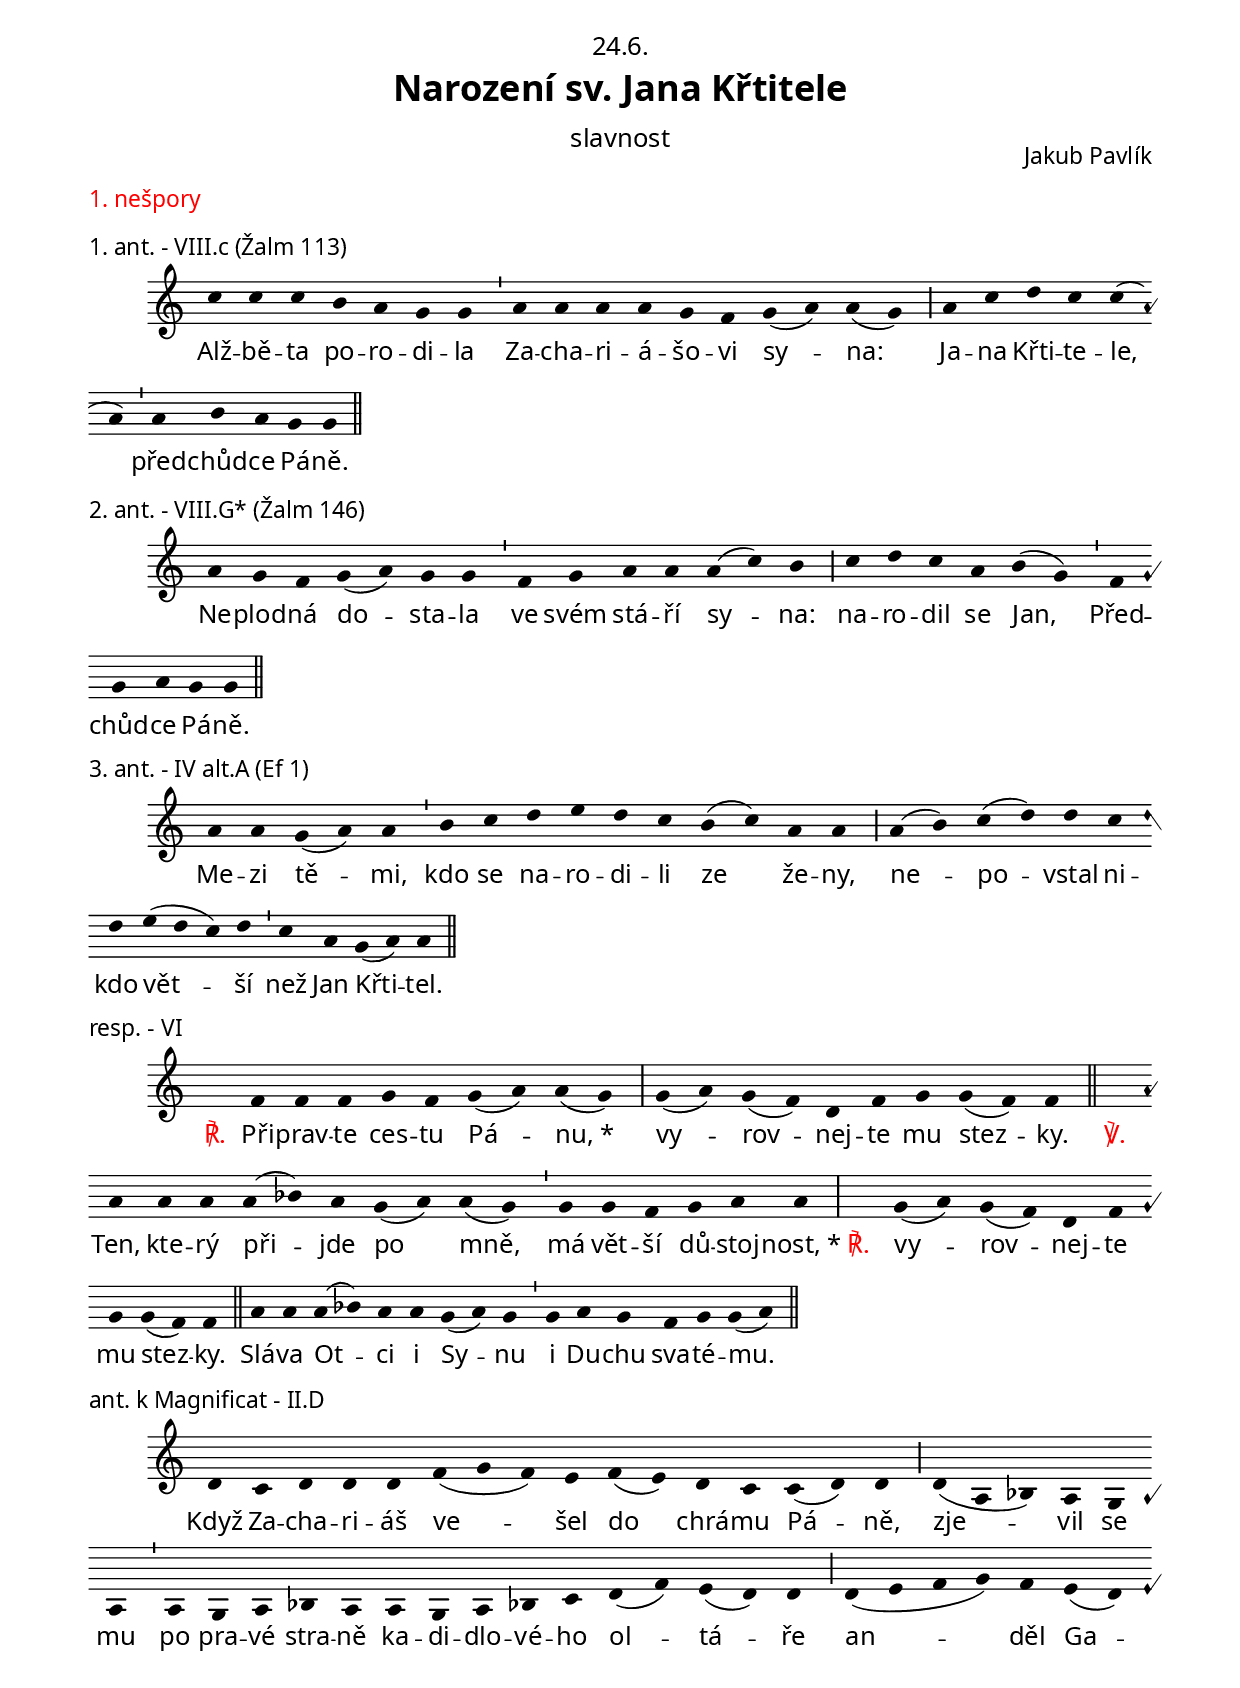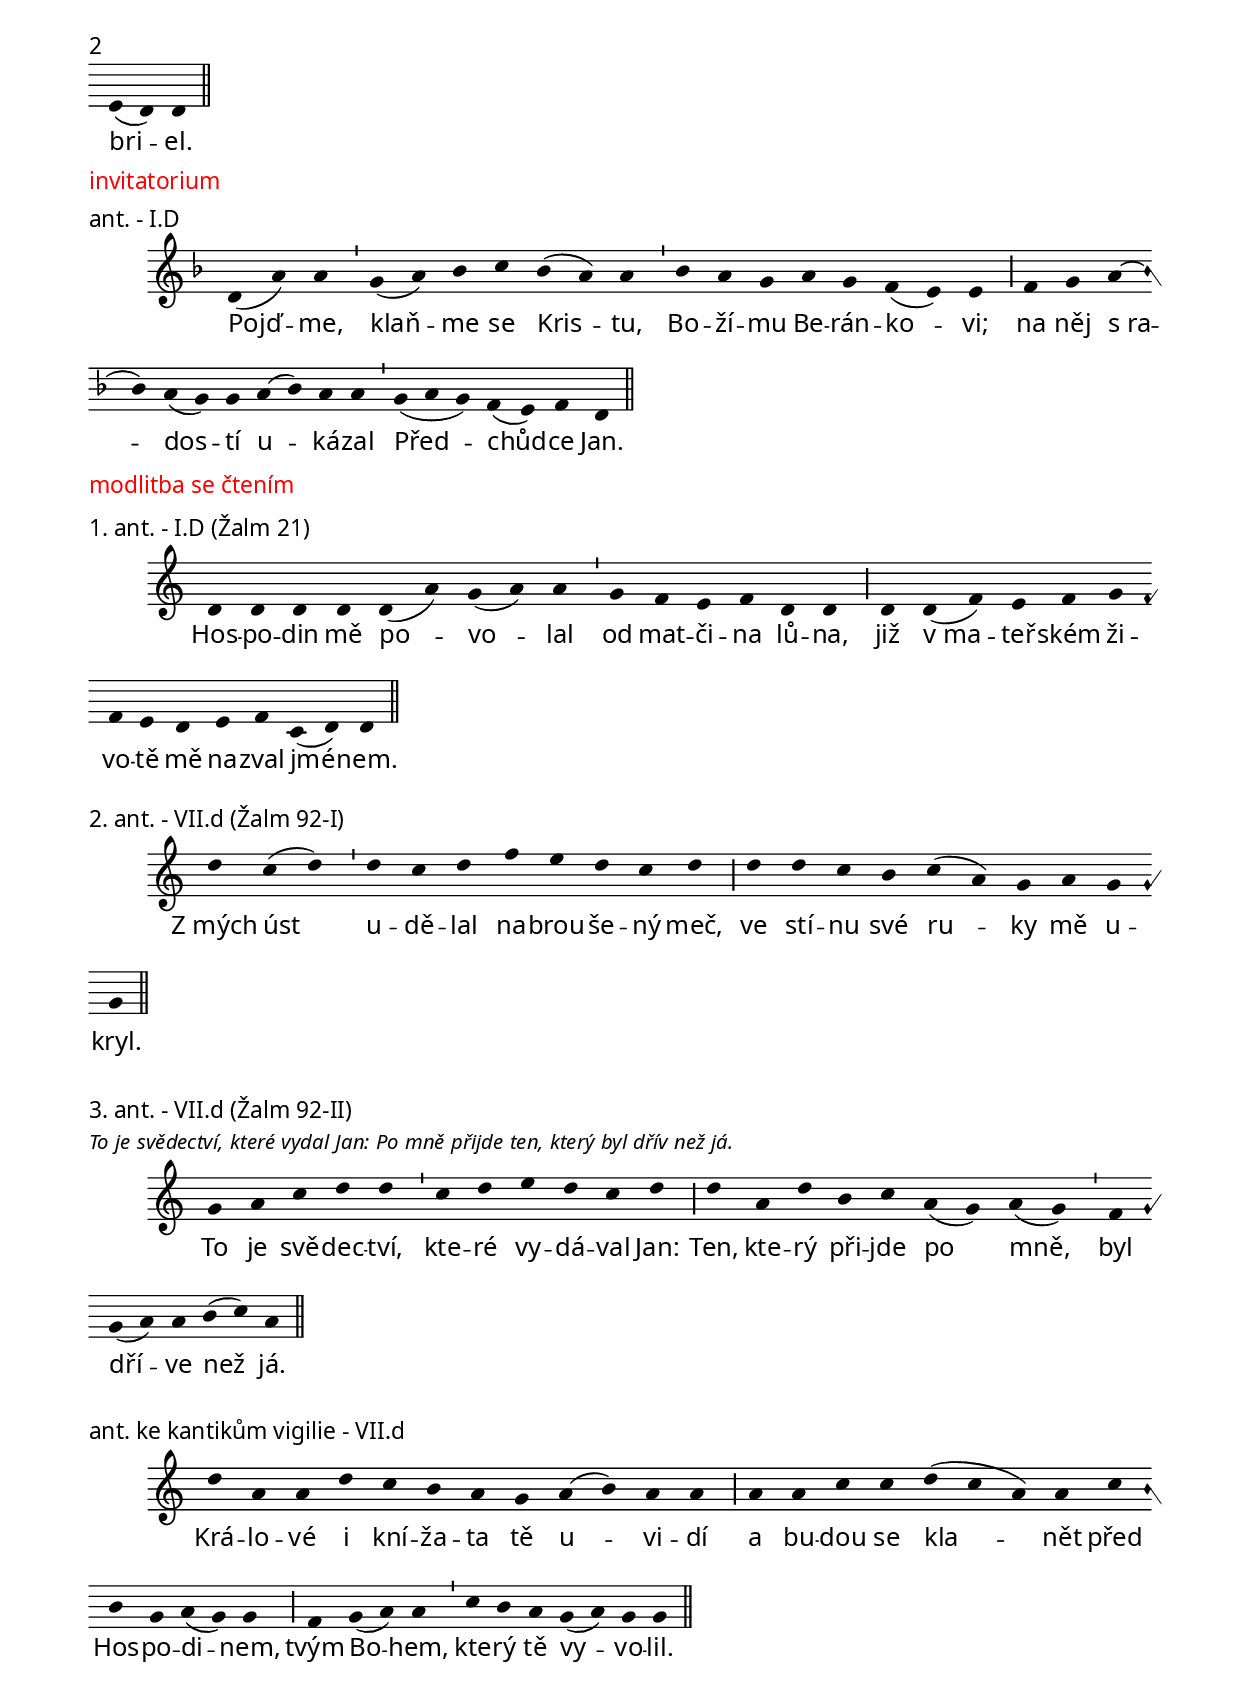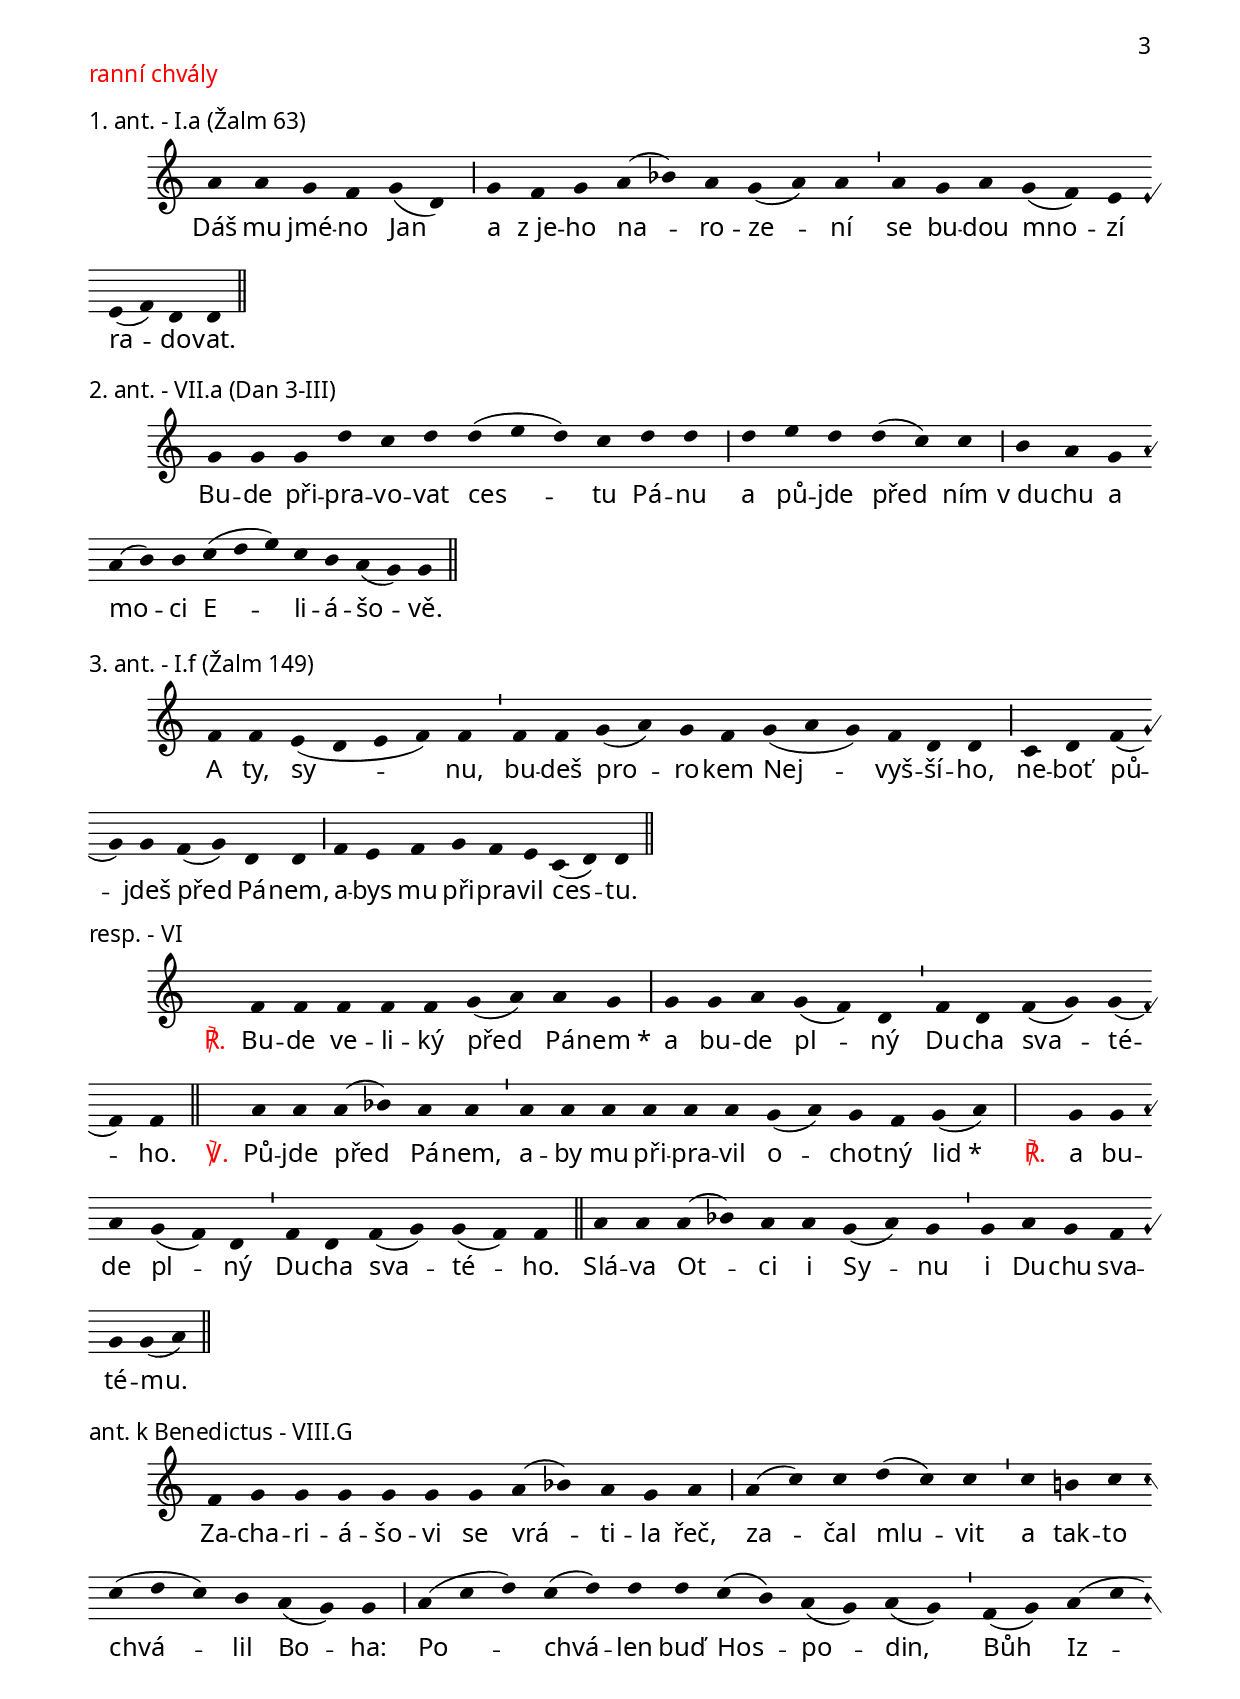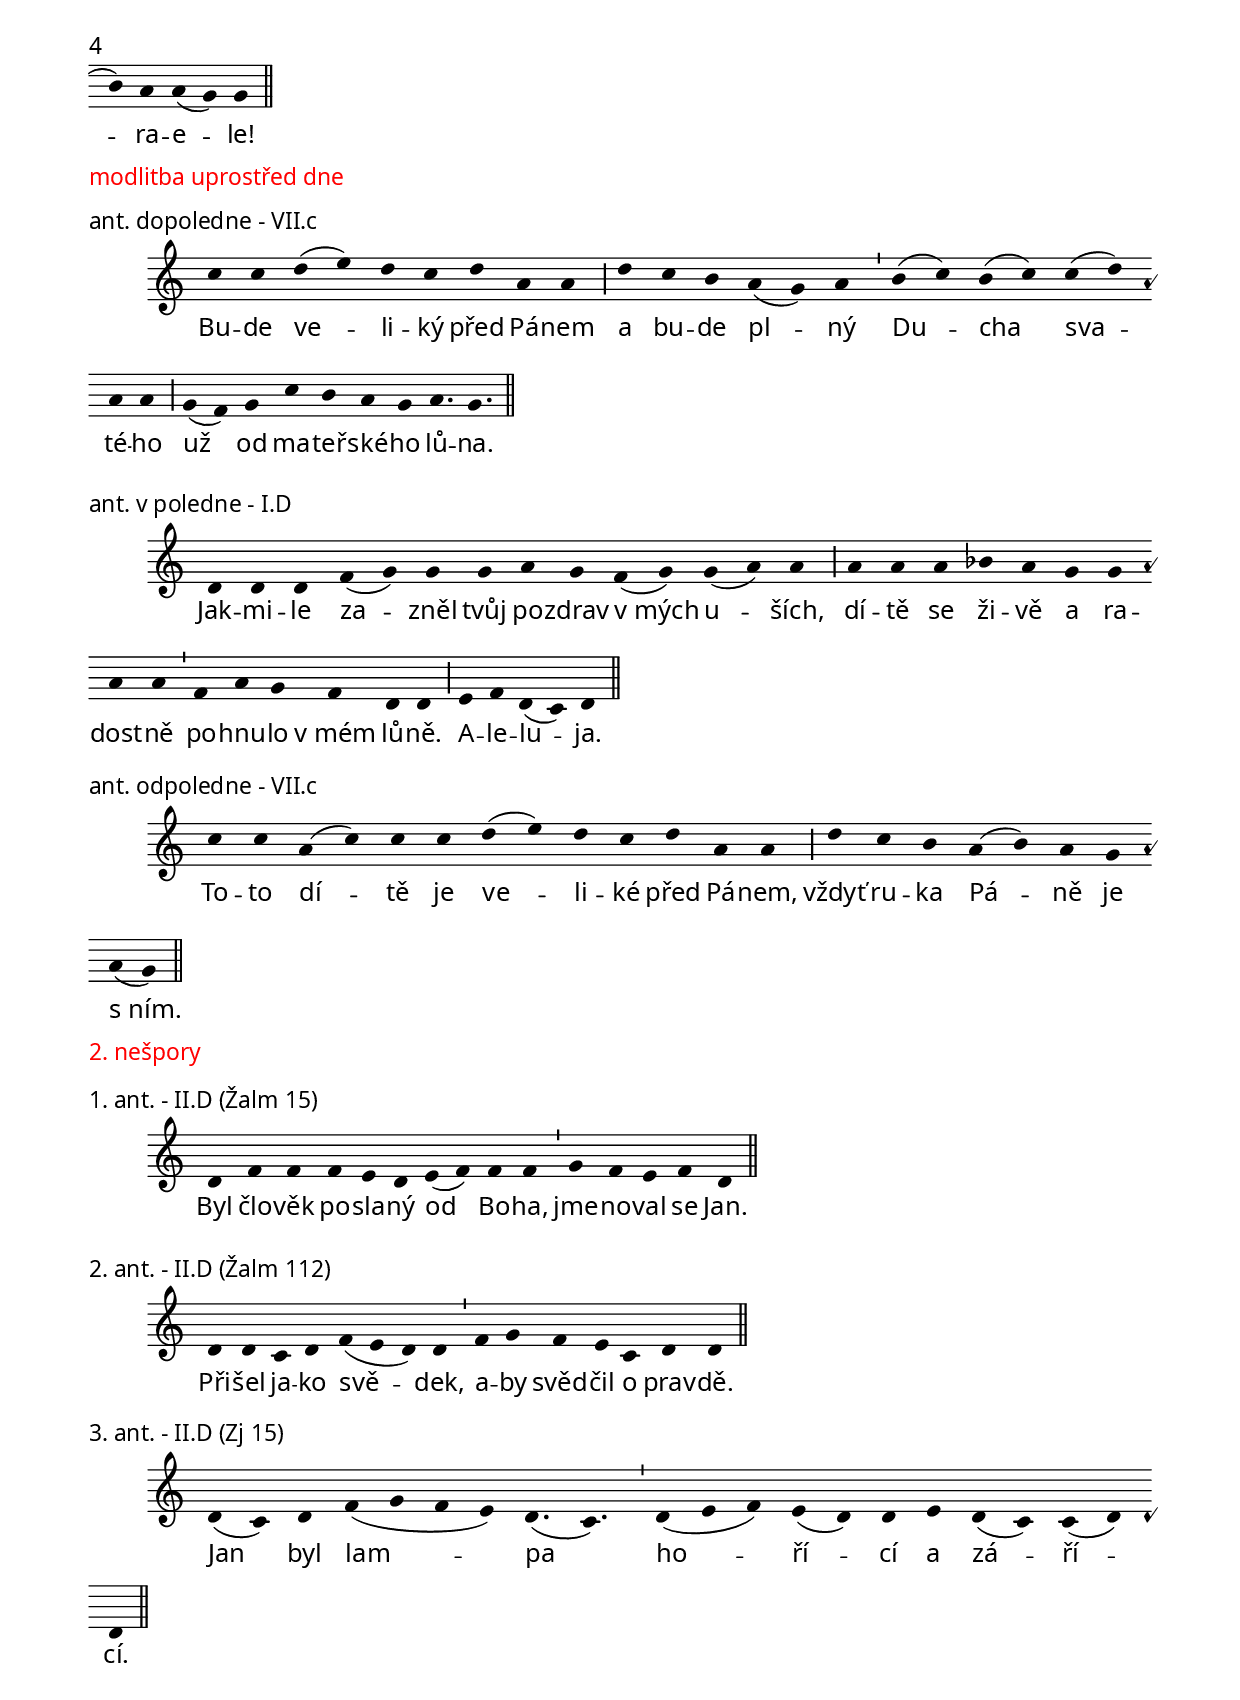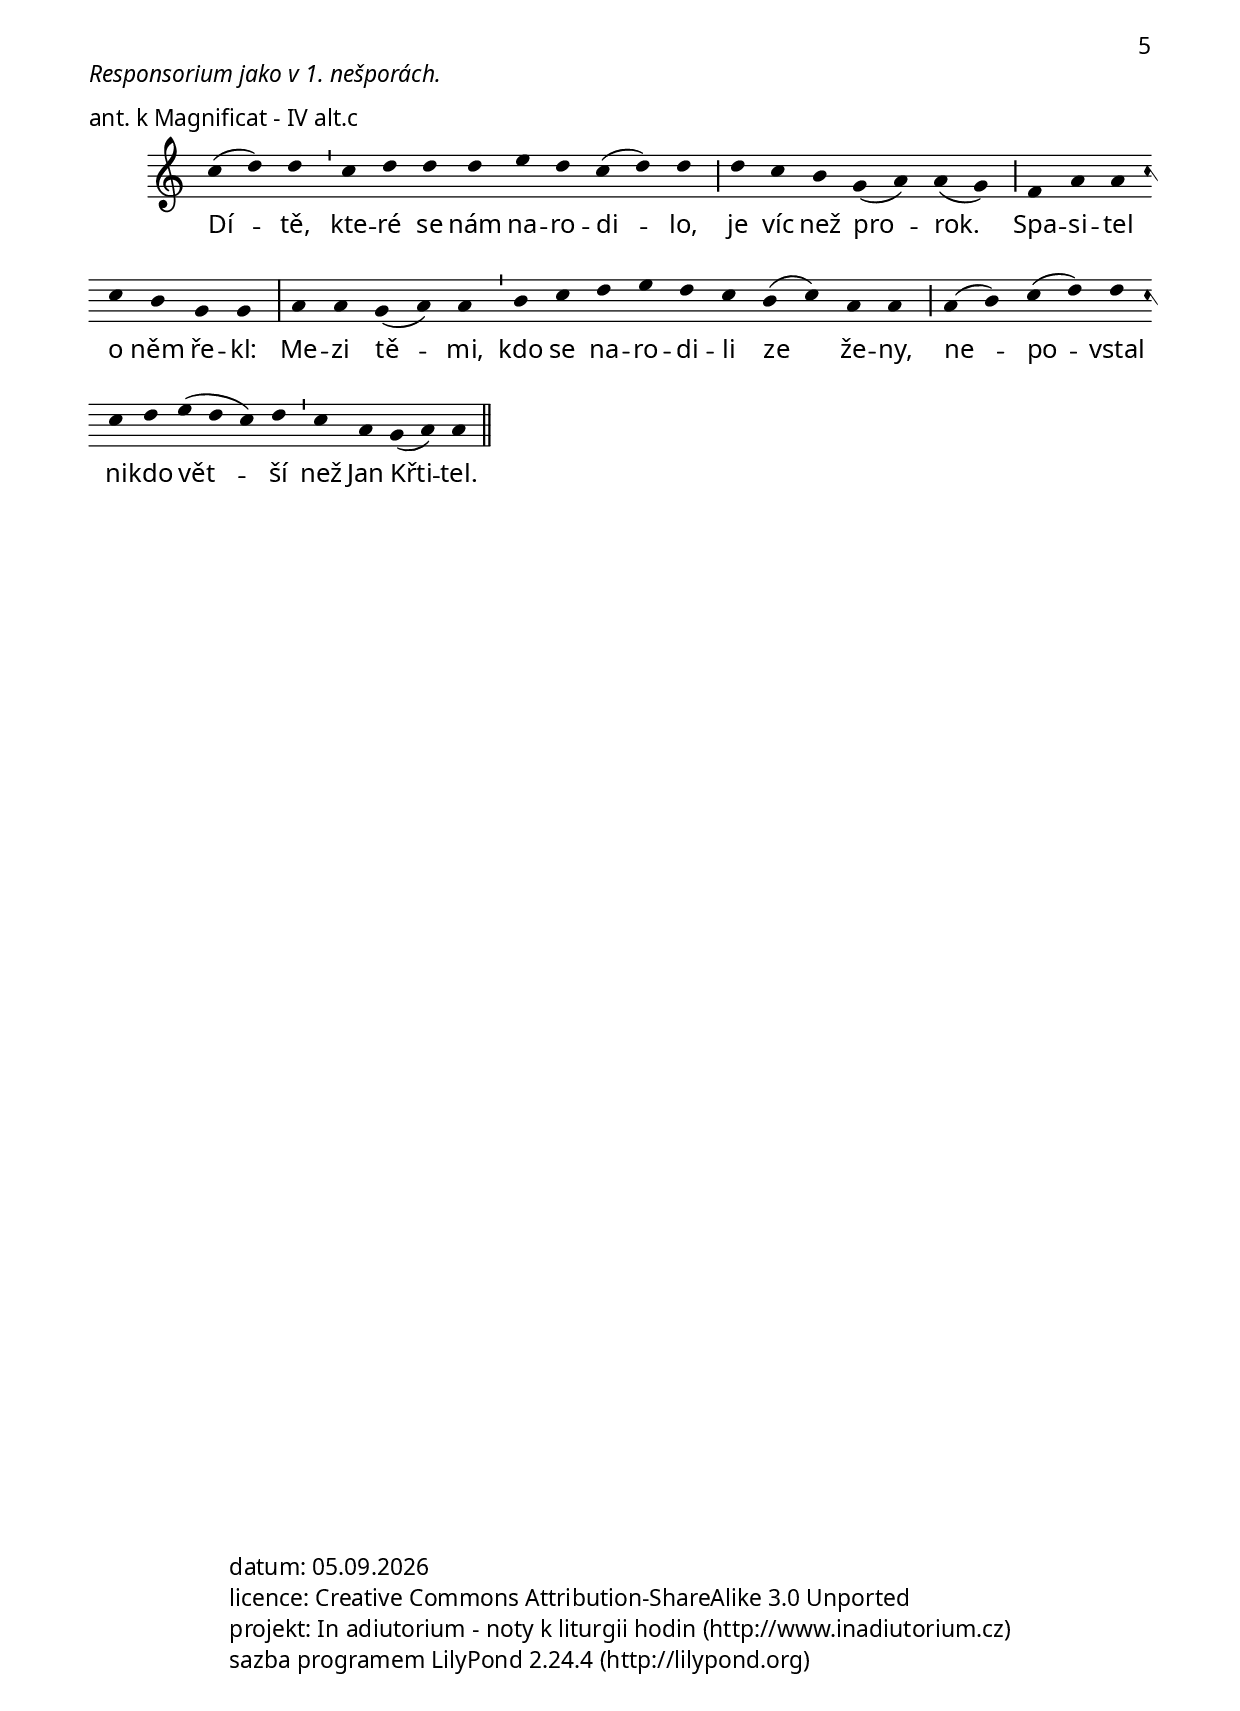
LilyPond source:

\version "2.15.37"

\include "../spolecne.ly"
\include "../dilyresponsorii.ly"

\header {
  title = \markup\titleSvatek
            "Narození sv. Jana Křtitele"
            slavnost
            24.6.
  composer = "Jakub Pavlík"
}



\markup {\nadpisHodinka {"1. nešpory"}}

\score {
  \relative c'' {
    \choralniRezim
    c4 c c b a g g \barMin
    a a a a g f g( a) a( g) \barMaior
    a c d c c( a) \barMin
    a b a g g \barFinalis
  }
  \addlyrics {
    Alž -- bě -- ta po -- ro -- di -- la
    Za -- cha -- ri -- á -- šo -- vi sy -- na:
    Ja -- na Křti -- te -- le,
    před -- chůd -- ce Pá -- ně.
  }
  \header {
    quid = "1. ant."
    modus = "VIII"
    differentia = "c"
    psalmus = "Žalm 113"
    id = "1ne-a1"
    piece = \markup {\sestavTitulek}
  }
}

\score {
  \relative c'' {
    \choralniRezim
    a4 g f g( a) g g \barMin
    f g a a a( c) b \barMaior
    c d c a b( g) \barMin
    f g a g g \barFinalis
  }
  \addlyrics {
    Ne -- plod -- ná do -- sta -- la
    ve svém stá -- ří sy -- na:
    na -- ro -- dil se Jan,
    Před -- chůd -- ce Pá -- ně.
  }
  \header {
    quid = "2. ant."
    modus = "VIII"
    differentia = "G*"
    psalmus = "Žalm 146"
    id = "1ne-a2"
    piece = \markup {\sestavTitulek}
  }
}

\score {
  \relative c'' {
    \choralniRezim
    a4 a g( a) a \barMin
    b c d e d c b( c) a a \barMaior
    a( b) c( d) d c d e( d c) d \barMin
    c a g( a) a \barFinalis
  }
  \addlyrics {
    Me -- zi tě -- mi,
    kdo se na -- ro -- di -- li ze že -- ny,
    ne -- po -- vstal ni -- kdo vět -- ší
    než Jan Křti -- tel.
  }
  \header {
    quid = "3. ant."
    modus = "IV alt"
    differentia = "A"
    psalmus = "Ef 1"
    id = "1ne-a3"
    piece = \markup {\sestavTitulek}
  }
}

\score {
  \relative c' {
    \choralniRezim

    % R
    \neviditelna f
    f4 f f g f g( a) a( g) \barMax
    g( a) g( f) d f g g( f) f \barFinalis
    % V
    \neviditelna a
    a4 a a a( bes) a g( a) a( g) \barMin g g f g a a \barMax
    % R
    \neviditelna a
    g( a) g( f) d f g g( f) f \barFinalis
    % Slava
    \respVIdoxologie \barFinalis
  }
  \addlyrics {
    \Response Při -- prav -- te ces -- tu Pá -- nu,_*
    vy -- rov -- nej -- te mu stez -- ky.
    \Verse Ten, kte -- rý při -- jde po mně, má vět -- ší dů -- stoj -- nost,_*
    \Response vy -- rov -- nej -- te mu stez -- ky.
    \textRespDoxologie
  }
  \header {
    quid = "resp."
    modus = "VI"
    id = "1ne-resp"
    piece = \markup {\sestavTitulekResp}
  }
}

\score {
  \relative c' {
    \choralniRezim
    d4 c d d d f( g f) e f( e) d c c( d) d \barMaior
    d( a bes) a g a \barMin
    a g a bes a a g a bes c d( f) e( d) d \barMaior
    d( e f g) f e( d) e( d) d \barFinalis
  }
  \addlyrics {
    Když Za -- cha -- ri -- áš ve -- šel do chrá -- mu Pá -- ně,
    zje -- vil se mu
    po pra -- vé stra -- ně ka -- di -- dlo -- vé -- ho ol -- tá -- ře
    an -- děl Ga -- bri -- el.
  }
  \header {
    quid = "ant. k Magnificat"
    modus = "II"
    differentia = "D"
    psalmus = ""
    id = "1ne-amag"
    piece = \markup {\sestavTitulekBezZalmu}
  }
}

\markup {\nadpisHodinka {"invitatorium"}}

\score {
  \relative c' {
    \choralniRezim
    \key f \major
    d4( a') a \barMin g( a) bes c bes( a) a \barMin
    bes a g a g f( e) e \barMaior
    f g a( bes) a( g) g a( bes) a a \barMin
    g( a g) f( e) f d \barFinalis
  }
  \addlyrics {
    Pojď -- me, klaň -- me se Kris -- tu,
    Bo -- ží -- mu Be -- rán -- ko -- vi;
    na něj s_ra -- dos -- tí u -- ká -- zal
    Před -- chůd -- ce Jan.
  }
  \header {
    quid = "ant."
    modus = "I"
    differentia = "D"
    psalmus = ""
    id = "invit"
    piece = \markup {\sestavTitulekBezZalmu}
  }
}

\markup {\nadpisHodinka {"modlitba se čtením"}}

\score {
  \relative c' {
    \choralniRezim
    d4 d d d d( a') g( a) a \barMin
    g f e f d d \barMaior
    d d( f) e f g f e d e f c( d) d \barFinalis
  }
  \addlyrics {
    Hos -- po -- din mě po -- vo -- lal
    od mat -- či -- na lů -- na,
    již v_ma -- teř -- ském ži -- vo -- tě mě na -- zval jmé -- nem.
  }
  \header {
    quid = "1. ant."
    modus = "I"
    differentia = "D"
    psalmus = "Žalm 21"
    id = "mc-a1"
    piece = \markup {\sestavTitulek}
  }
}

\score {
  \relative c'' {
    \choralniRezim
    d4 c( d) \barMin
    d c d f e d c d \barMaior
    d d c b c( a) g a g g \barFinalis
  }
  \addlyrics {
    Z_mých úst
    u -- dě -- lal na -- brou -- še -- ný meč,
    ve stí -- nu své ru -- ky mě u -- kryl.
  }
  \header {
    quid = "2. ant."
    modus = "VII"
    differentia = "d"
    psalmus = "Žalm 92-I"
    id = "mc-a2"
    piece = \markup {\sestavTitulek}
  }
}

\score {
  \relative c'' {
    \choralniRezim
    g4 a c d d \barMin
    c d e d c d \barMaior
    d a d b c a( g) a( g) \barMin
    f g( a) a b( c) a \barFinalis
  }
  \addlyrics {
    To je svě -- dec -- tví,
    kte -- ré vy -- dá -- val Jan:
    Ten, kte -- rý při -- jde po mně,
    byl dří -- ve než já.
  }
  \header {
    textus_approbatus = "To je svědectví, které vydal Jan:
    Po mně přijde ten, který byl dřív než já."
    % v latinském breviáři je text obou antifon shodný,
    % v DMC je přeložený pokaždé jinak
    quid = "3. ant."
    modus = "VII"
    differentia = "d"
    psalmus = "Žalm 92-II"
    fial = "antifony/advent_tyden3.ly#pa-amag"
    id = "mc-a3"
    piece = \markup {\sestavTitulek}
  }
}

\score {
  \relative c'' {
    \choralniRezim
    d4 a a d c b a g a( b) a a \barMaior
    a a c c d( c a) a c b g a( g) g \barMaior
    f g( a) a \barMin c b a g( a) g g \barFinalis
  }
  \addlyrics {
    Krá -- lo -- vé i kní -- ža -- ta tě u -- vi -- dí
    a bu -- dou se kla -- nět před Hos -- po -- di -- nem,
    tvým Bo -- hem, kte -- rý tě vy -- vo -- lil.
  }
  \header {
    quid = "ant. ke kantikům vigilie"
    modus = "VII"
    differentia = "d"
    psalmus = ""
    id = "mc-avig"
    piece = \markup {\sestavTitulekBezZalmu}
  }
}

\markup {\nadpisHodinka {"ranní chvály"}}

\score {
  \relative c'' {
    \choralniRezim
    a4 a g f g( d) \barMaior
    g f g a( bes) a g( a) a \barMin
    a g a g( f) e e( f) d d \barFinalis
  }
  \addlyrics {
    Dáš mu jmé -- no Jan
    a z_je -- ho na -- ro -- ze -- ní
    se bu -- dou mno -- zí ra -- do -- vat.
  }
  \header {
    quid = "1. ant."
    modus = "I"
    differentia = "a"
    psalmus = "Žalm 63"
    id = "rch-a1"
    piece = \markup {\sestavTitulek}
  }
}

\score {
  \relative c'' {
    \choralniRezim
    g4 g g d' c d d( e d) c d d \barMaior
    d e d d( c) c \barMaior
    b a g a( b) b c( d e) c b a( g) g \barFinalis
  }
  \addlyrics {
    Bu -- de při -- pra -- vo -- vat ces -- tu Pá -- nu
    a pů -- jde před ním
    v_du -- chu a mo -- ci E -- li -- á -- šo -- vě.
  }
  \header {
    quid = "2. ant."
    modus = "VII"
    differentia = "a"
    psalmus = "Dan 3-III"
    id = "rch-a2"
    piece = \markup {\sestavTitulek}
  }
}

\score {
  \relative c' {
    \choralniRezim
    f4 f e( d e f) f \barMin
    f f g( a) g f g( a g) f d d \barMaior
    c d f( g) g f( g) d d \barMaior
    f e f g f e c( d) d \barFinalis
  }
  \addlyrics {
    A ty, sy -- nu,
    bu -- deš pro -- ro -- kem Nej -- vyš -- ší -- ho,
    ne -- boť pů -- jdeš před Pá -- nem,
    a -- bys mu při -- pra -- vil ces -- tu.
  }
  \header {
    quid = "3. ant."
    modus = "I"
    differentia = "f"
    psalmus = "Žalm 149"
    id = "rch-a3"
    piece = \markup {\sestavTitulek}
  }
}

\score {
  \relative c' {
    \choralniRezim

    % R
    \neviditelna f
    f4 f f f f g( a) a g \barMax
    g g a g( f) d \barMin f d f( g) g( f) f \barFinalis
    % V
    \neviditelna a
    a4 a a( bes) a a \barMin a a a a a a g( a) g f g( a) \barMax
    % R
    \neviditelna a
    g g a g( f) d \barMin f d f( g) g( f) f \barFinalis
    % Slava
    \respVIdoxologie \barFinalis
  }
  \addlyrics {
    \Response Bu -- de ve -- li -- ký před Pá -- nem_*
    a bu -- de pl -- ný Du -- cha sva -- té -- ho.
    \Verse Pů -- jde před Pá -- nem,
    a -- by mu při -- pra -- vil o -- chot -- ný lid_*
    \Response a bu -- de pl -- ný Du -- cha sva -- té -- ho.
    \textRespDoxologie
  }
  \header {
    quid = "resp."
    modus = "VI"
    id = "rch-resp"
    piece = \markup {\sestavTitulekResp}
  }
}

\score {
  \relative c' {
    \choralniRezim
    f4 g g g g g g a( bes) a g a \barMaior
    a( c) c d( c) c \barMin c b! c c( d c) b a( g) g \barMaior
    a( c d) c( d) d d c( b) a( g) a( g) \barMin
    f( g) a( c b) a a( g) g \barFinalis
  }
  \addlyrics {
    Za -- cha -- ri -- á -- šo -- vi se vrá -- ti -- la řeč,
    % a on
    za -- čal mlu -- vit a tak -- to chvá -- lil Bo -- ha:
    Po -- chvá -- len buď Hos -- po -- din,
    Bůh Iz -- ra -- e -- le!
  }
  \header {
    quid = "ant. k Benedictus"
    modus = "VIII"
    differentia = "G"
    psalmus = ""
    id = "rch-aben"
    piece = \markup {\sestavTitulekBezZalmu}
  }
}

\markup {\nadpisHodinka {"modlitba uprostřed dne"}}

\score {
  \relative c'' {
    \choralniRezim
    c4 c d( e) d c d a a \barMaior
    d c b a( g) a \barMin b( c) b( c) c( d) a a \barMaior
    g( f) g c b a g a4. g \barFinalis
  }
  \addlyrics {
    Bu -- de ve -- li -- ký před Pá -- nem
    a bu -- de pl -- ný Du -- cha sva -- té -- ho
    už od ma -- teř -- ské -- ho lů -- na.
  }
  \header {
    quid = "ant. dopoledne"
    modus = "VII"
    differentia = "c"
    psalmus = ""
    id = "tercie"
    piece = \markup {\sestavTitulekBezZalmu}
  }
}

\score {
  \relative c' {
    \choralniRezim
    d4 d d f( g) g g a g f( g) g( a) a \barMaior
    a a a bes a g g a a \barMin
    f a g f d d \barMaior

    e f d( c) d \barFinalis
  }
  \addlyrics {
    Jak -- mi -- le za -- zněl tvůj po -- zdrav v_mých u -- ších,
    dí -- tě se ži -- vě a ra -- dost -- ně
    po -- hnu -- lo v_mém lů -- ně.

    A -- le -- lu -- ja.
  }
  \header {
    quid = "ant. v poledne"
    modus = "I"
    differentia = "D"
    psalmus = ""
    fial = "antifony/advent_predvanocni_datum.ly#predvanocni-22-ben"
    id = "sexta"
    piece = \markup {\sestavTitulekBezZalmu}
  }
}

\score {
  \relative c'' {
    \choralniRezim
    c4 c a( c) c c d( e) d c d a a \barMaior
    d c b a( b) a g a( g) \barFinalis
  }
  \addlyrics {
    To -- to dí -- tě je ve -- li -- ké před Pá -- nem,
    vždyť ru -- ka Pá -- ně je s_ním.
  }
  \header {
    quid = "ant. odpoledne"
    modus = "VII"
    differentia = "c"
    psalmus = ""
    id = "nona"
    piece = \markup {\sestavTitulekBezZalmu}
  }
}

\markup {\nadpisHodinka {"2. nešpory"}}

\score {
  \relative c' {
    \choralniRezim
    d4 f f f e d e( f) f f \barMin
    g f e f d \barFinalis
  }
  \addlyrics {
    Byl člo -- věk po -- sla -- ný od Bo -- ha,
    jme -- no -- val se Jan.
  }
  \header {
    quid = "1. ant."
    modus = "II"
    differentia = "D"
    psalmus = "Žalm 15"
    id = "2ne-a1"
    fons = "3. ne adventní, cyklus B, 1. nešp., k Magnificat; jen první půlka"
    fial = "antifony/advent_nedeleB.ly#iiimag1?cast&upraveno"
    piece = \markup {\sestavTitulek}
  }
}

\score {
  \relative c' {
    \choralniRezim
    d4 d c d f( e d) d \barMin
    f g f e c d d \barFinalis
  }
  \addlyrics {
    Při -- šel ja -- ko svě -- dek,
    a -- by svěd -- čil o prav -- dě.
  }
  \header {
    quid = "2. ant."
    modus = "II"
    differentia = "D"
    psalmus = "Žalm 112"
    id = "2ne-a2"
    piece = \markup {\sestavTitulek}
  }
}

\score {
  \relative c' {
    \choralniRezim
    d4( c) d f( g f e) d4.( c) \barMin d4( e f) e( d) d e d( c) c( d) d \barFinalis
  }
  \addlyrics {
    Jan byl lam -- pa ho -- ří -- cí a zá -- ří -- cí.
  }
  \header {
    quid = "3. ant."
    modus = "II"
    differentia = "D"
    psalmus = "Zj 15"
    id = "2ne-a3"
    piece = \markup {\sestavTitulek}
  }
}

\markup\italic{Responsorium jako v 1. nešporách.}

\score {
  \relative c'' {
    \choralniRezim
    c( d) d \barMin c d d d e d c( d) d \barMaior
    d c b g( a) a( g) \barMaior

    f a a c b g g \barMax

    a a g( a) a \barMin
    b c d e d c b( c) a a \barMaior
    a( b) c( d) d c d e( d c) d \barMin
    c a g( a) a \barFinalis
  }
  \addlyrics {
    Dí -- tě, kte -- ré se nám na -- ro -- di -- lo,
    je víc než pro -- rok.

    Spa -- si -- tel o něm ře -- kl:

    Me -- zi tě -- mi,
    kdo se na -- ro -- di -- li ze že -- ny,
    ne -- po -- vstal ni -- kdo vět -- ší
    než Jan Křti -- tel.
  }
  \header {
    quid = "ant. k Magnificat"
    modus = "IV alt"
    differentia = "c"
    psalmus = ""
    id = "2ne-amag"
    fons = "2. část viz 1. nešp, 3. ant."
    fial = "sanktoral/0624narozenikrtitele.ly#1ne-a3?cast"
    piece = \markup {\sestavTitulekBezZalmu}
  }
}